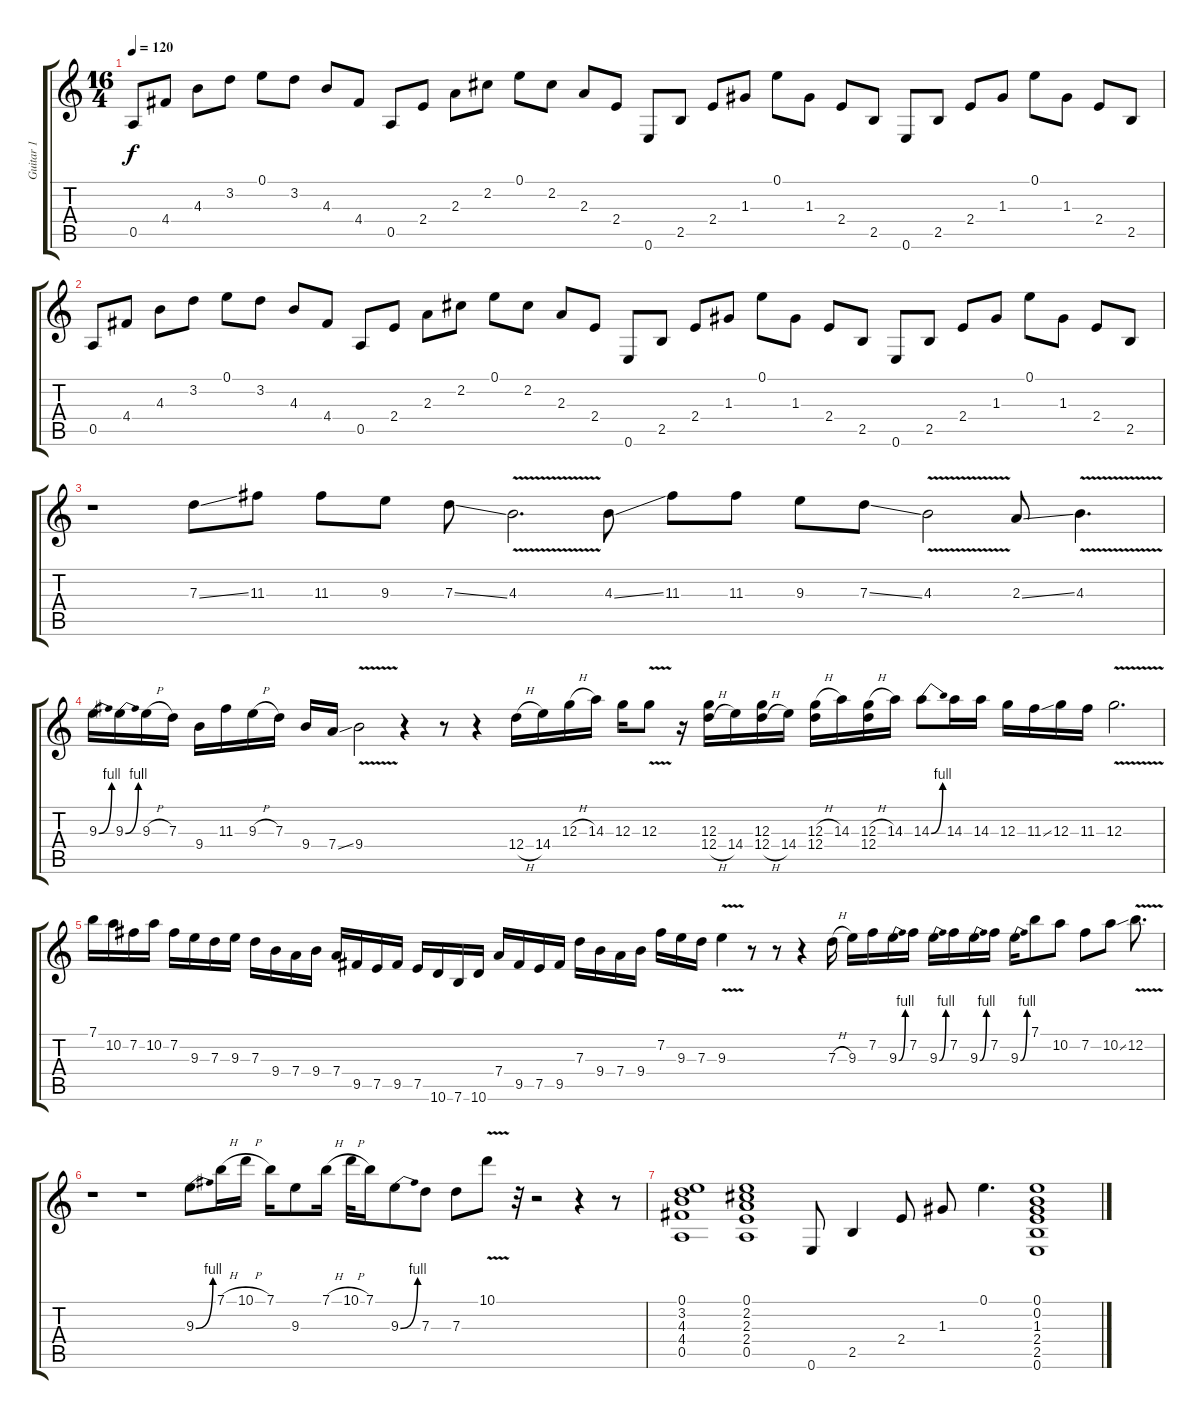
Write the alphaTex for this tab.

\track ("Guitar 1" "Guitar 1") {instrument acousticguitarsteel}
\staff {score tabs}
\tuning (E4 B3 G3 D3 A2 E2) {hide}
\ts (16 4)
\tempo 120
\clef g2
\ks c
0.5.8{dy f} 4.4.8 4.3.8 3.2.8 0.1.8 3.2.8 4.3.8 4.4.8 0.5.8 2.4.8 2.3.8 2.2.8 0.1.8 2.2.8 2.3.8 2.4.8 0.6.8 2.5.8 2.4.8 1.3.8 0.1.8 1.3.8 2.4.8 2.5.8 0.6.8 2.5.8 2.4.8 1.3.8 0.1.8 1.3.8 2.4.8 2.5.8 |
0.5.8 4.4.8 4.3.8 3.2.8 0.1.8 3.2.8 4.3.8 4.4.8 0.5.8 2.4.8 2.3.8 2.2.8 0.1.8 2.2.8 2.3.8 2.4.8 0.6.8 2.5.8 2.4.8 1.3.8 0.1.8 1.3.8 2.4.8 2.5.8 0.6.8 2.5.8 2.4.8 1.3.8 0.1.8 1.3.8 2.4.8 2.5.8 |
r.1 7.3{ss}.8 11.3.8 11.3.8 9.3.8 7.3{ss}.8 4.3{v}.2{d} 4.3{ss}.8 11.3.8 11.3.8 9.3.8 7.3{ss}.8 4.3{v}.2 2.3{ss}.8 4.3{v}.4{d} |
9.3{be (bend 0 0 60 4)}.16 9.3{be (bend 0 0 60 4)}.16 9.3{h}.16 7.3.16 9.4.16 11.3.16 9.3{h}.16 7.3.16 9.4.16 7.4{ss}.16 9.4{v}.2 r.4 r.8 r.4 12.4{h}.16 14.4.16 12.3{h}.16 14.3.16 12.3.16 12.3{v}.8 r.16 (12.3 12.4{h}).16 14.4.16 (12.3 12.4{h}).16 14.4.16 (12.3{h} 12.4).16 14.3.16 (12.3{h} 12.4).16 14.3.16 14.3{be (bend 0 0 60 4)}.8 14.3.16 14.3.16 12.3.16 11.3{ss}.16 12.3.16 11.3.16 12.3{v}.2{d} |
7.1.16 10.2.16 7.2.16 10.2.16 7.2.16 9.3.16 7.3.16 9.3.16 7.3.16 9.4.16 7.4.16 9.4.16 7.4.16 9.5.16 7.5.16 9.5.16 7.5.16 10.6.16 7.6.16 10.6.16 7.4.16 9.5.16 7.5.16 9.5.16 7.3.16 9.4.16 7.4.16 9.4.16 7.2.16 9.3.16 7.3.16 9.3{v}.4 r.8 r.8 r.4 7.3{h}.16 9.3.16 7.2.16 9.3{be (bend 0 0 60 4)}.16 7.2.16 9.3{be (bend 0 0 60 4)}.16 7.2.16 9.3{be (bend 0 0 60 4)}.16 7.2.16 9.3{be (bend 0 0 60 4)}.16 7.1.8 10.2.8 7.2.8 10.2{ss}.8 12.2{v}.8{d} |
r.1 r.1 9.3{be (bend 0 0 60 4)}.8 7.1{h}.16 10.1{h}.16 7.1.16 9.3.8 7.1{h}.16 10.1{h}.32 7.1.16 9.3{be (bend 0 0 60 4)}.8 7.3.8 7.3.8 10.1{v}.8 r.32 r.2 r.4 r.8 |
(0.1 3.2 4.3 4.4 0.5).1 (0.1 2.2 2.3 2.4 0.5).1 0.6.8 2.5.4 2.4.8 1.3.8 0.1.4{d} (0.1 0.2 1.3 2.4 2.5 0.6).1
